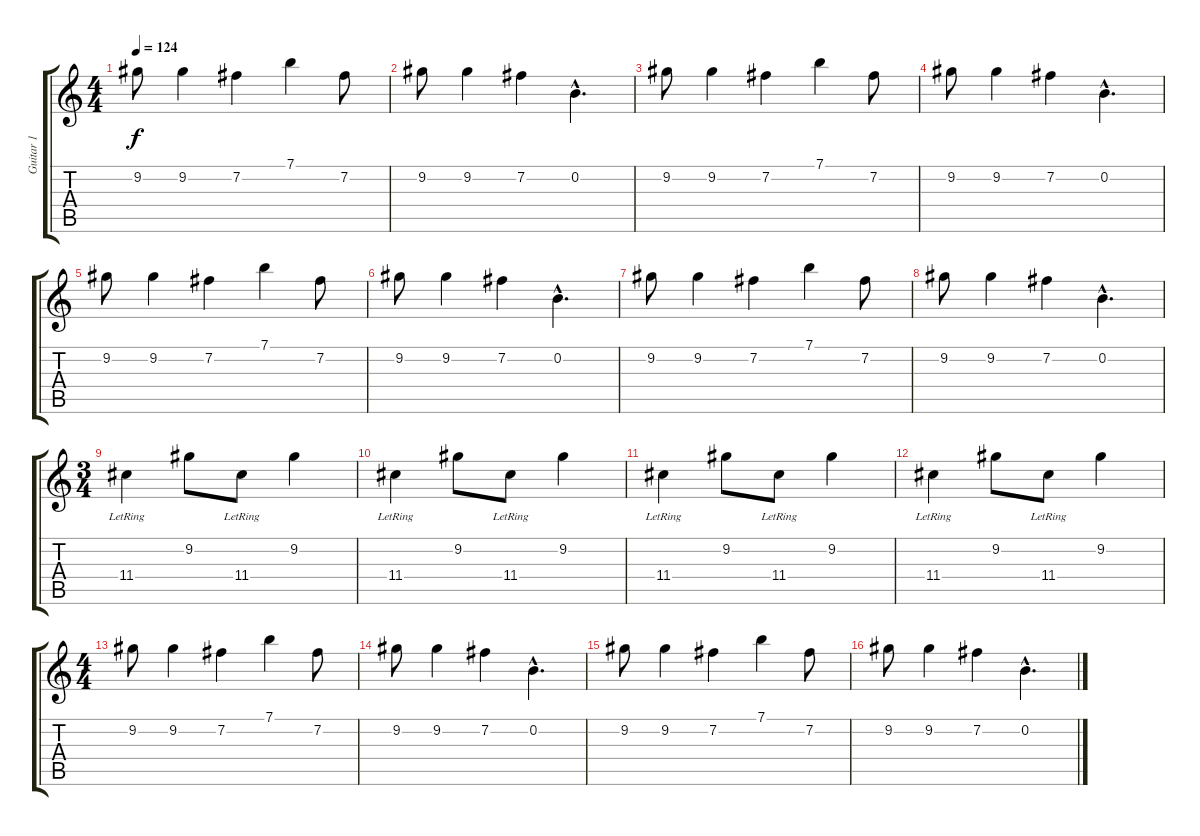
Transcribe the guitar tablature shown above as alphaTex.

\track ("Guitar 1" "Guitar 1") {instrument overdrivenguitar}
\staff {score tabs}
\tuning (E4 B3 G3 D3 A2 E2) {hide}
\ts (4 4)
\tempo 124
\clef g2
\ks c
9.2.8{dy f} 9.2.4 7.2.4 7.1.4 7.2.8 |
9.2.8 9.2.4 7.2.4 0.2{hac}.4{d} |
9.2.8 9.2.4 7.2.4 7.1.4 7.2.8 |
9.2.8 9.2.4 7.2.4 0.2{hac}.4{d} |
9.2.8 9.2.4 7.2.4 7.1.4 7.2.8 |
9.2.8 9.2.4 7.2.4 0.2{hac}.4{d} |
9.2.8 9.2.4 7.2.4 7.1.4 7.2.8 |
9.2.8 9.2.4 7.2.4 0.2{hac}.4{d} |
\ts (3 4)
11.4{lr}.4 9.2.8 11.4{lr}.8 9.2.4 |
11.4{lr}.4 9.2.8 11.4{lr}.8 9.2.4 |
11.4{lr}.4 9.2.8 11.4{lr}.8 9.2.4 |
11.4{lr}.4 9.2.8 11.4{lr}.8 9.2.4 |
\ts (4 4)
9.2.8 9.2.4 7.2.4 7.1.4 7.2.8 |
9.2.8 9.2.4 7.2.4 0.2{hac}.4{d} |
9.2.8 9.2.4 7.2.4 7.1.4 7.2.8 |
9.2.8 9.2.4 7.2.4 0.2{hac}.4{d}
